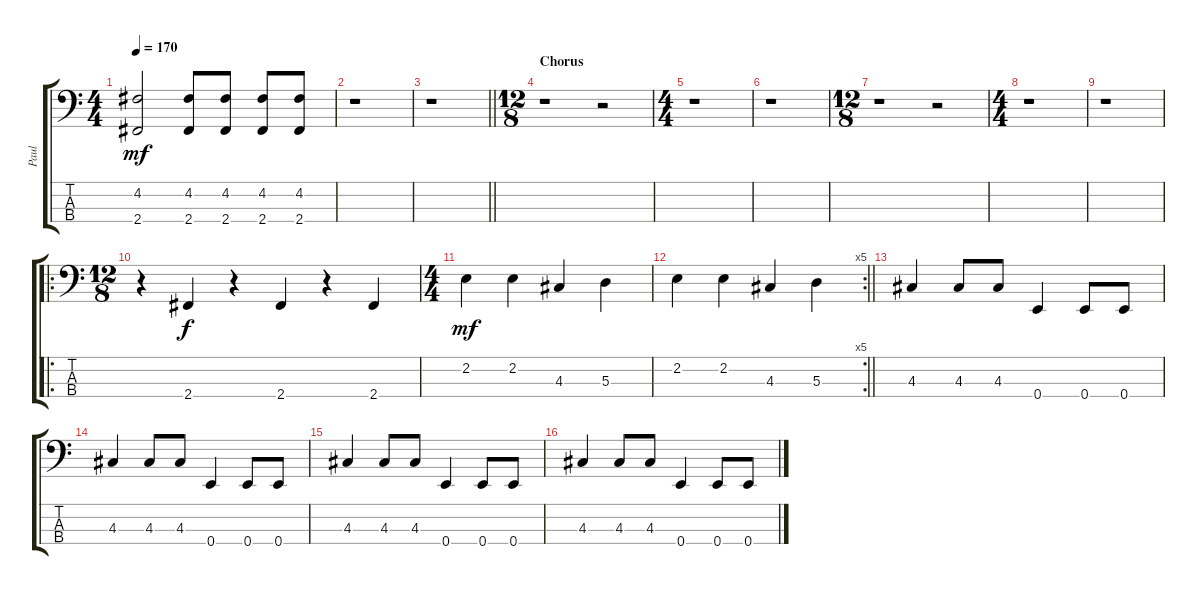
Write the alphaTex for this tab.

\track ("Paul" "Paul") {mute instrument electricbassfinger}
\staff {score tabs}
\tuning (G2 D2 A1 E1) {hide}
\ts (4 4)
\tempo 170
\clef f4
\ks c
(4.2 2.4).2{dy mf} (4.2 2.4).8 (4.2 2.4).8 (4.2 2.4).8 (4.2 2.4).8 |
r.1 |
\barLineRight lightlight
r.1 |
\ts (12 8)
\section ("" "Chorus")
r.1 r.2 |
\ts (4 4)
r.1 |
r.1 |
\ts (12 8)
r.1 r.2 |
\ts (4 4)
r.1 |
r.1 |
\ro
\ts (12 8)
r.4 2.4.4{dy f} r.4 2.4.4 r.4 2.4.4 |
\ts (4 4)
2.2.4{dy mf} 2.2.4 4.3.4 5.3.4 |
\rc 5
\barLineRight lightlight
2.2.4 2.2.4 4.3.4 5.3.4 |
4.3.4 4.3.8 4.3.8 0.4.4 0.4.8 0.4.8 |
4.3.4 4.3.8 4.3.8 0.4.4 0.4.8 0.4.8 |
4.3.4 4.3.8 4.3.8 0.4.4 0.4.8 0.4.8 |
4.3.4 4.3.8 4.3.8 0.4.4 0.4.8 0.4.8
